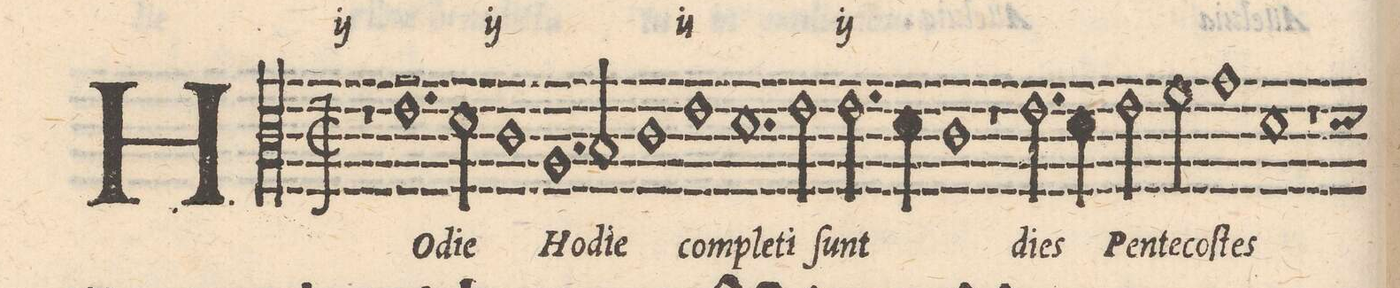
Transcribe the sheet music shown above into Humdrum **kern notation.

**kern	**text
*I"ALTVS	*
*clefC3	*
*k[]	*
*met(C|)	*
*M2/1	*
1r	.
1.e	HO-
=2-	=2-
2d\	-di-
1c	-e
=3-	=3-
1.A	Ho-
2B/	-di-
=4-	=4-
1c	-e
1e	com-
=5-	=5-
1.d	-ple-
2e\	-ti
=6-	=6-
2.e\	ſunt
4d\	.
1c	.
=7-	=7-
1r	.
2.e\	di-
4d\	-es
=8-	=8-
2e\	Pen-
2f\	-te-
1g	-coſ-
=9-	=9-
1d	-tes
1r	.
*custos:d	*
=10-	=10-
*-	*-
